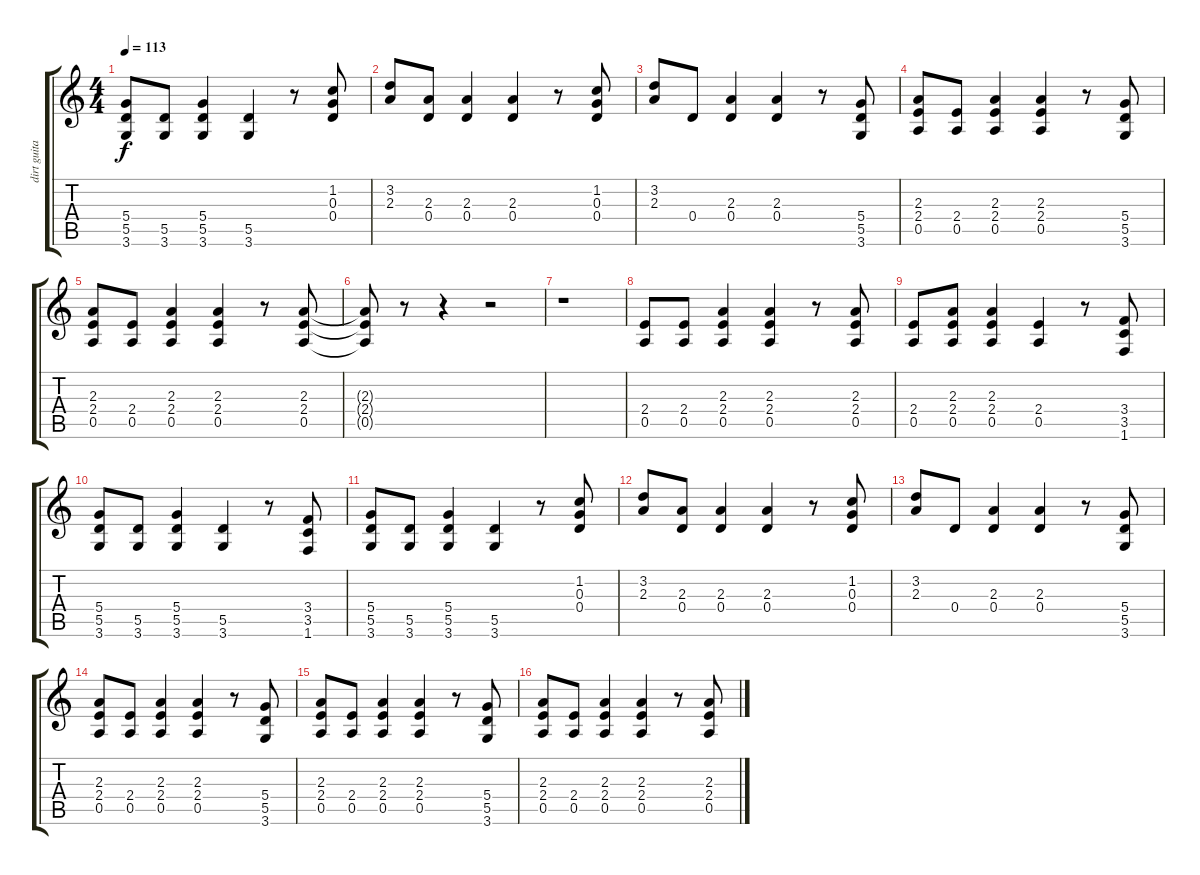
\track ("dirt guitar         " "dirt guita") {instrument overdrivenguitar}
\staff {score tabs}
\tuning (E4 B3 G3 D3 A2 E2) {hide}
\ts (4 4)
\tempo 113
\clef g2
\ks c
(5.4 5.5 3.6).8{dy f} (5.5 3.6).8 (5.4 5.5 3.6).4 (5.5 3.6).4 r.8 (1.2 0.3 0.4).8 |
(3.2 2.3).8 (2.3 0.4).8 (2.3 0.4).4 (2.3 0.4).4 r.8 (1.2 0.3 0.4).8 |
(3.2 2.3).8 0.4.8 (2.3 0.4).4 (2.3 0.4).4 r.8 (5.4 5.5 3.6).8 |
(2.3 2.4 0.5).8 (2.4 0.5).8 (2.3 2.4 0.5).4 (2.3 2.4 0.5).4 r.8 (5.4 5.5 3.6).8 |
(2.3 2.4 0.5).8 (2.4 0.5).8 (2.3 2.4 0.5).4 (2.3 2.4 0.5).4 r.8 (2.3 2.4 0.5).8 |
(2.3{t} 2.4{t} 0.5{t}).8 r.8 r.4 r.2 |
r.1 |
(2.4 0.5).8 (2.4 0.5).8 (2.3 2.4 0.5).4 (2.3 2.4 0.5).4 r.8 (2.3 2.4 0.5).8 |
(2.4 0.5).8 (2.3 2.4 0.5).8 (2.3 2.4 0.5).4 (2.4 0.5).4 r.8 (3.4 3.5 1.6).8 |
(5.4 5.5 3.6).8 (5.5 3.6).8 (5.4 5.5 3.6).4 (5.5 3.6).4 r.8 (3.4 3.5 1.6).8 |
(5.4 5.5 3.6).8 (5.5 3.6).8 (5.4 5.5 3.6).4 (5.5 3.6).4 r.8 (1.2 0.3 0.4).8 |
(3.2 2.3).8 (2.3 0.4).8 (2.3 0.4).4 (2.3 0.4).4 r.8 (1.2 0.3 0.4).8 |
(3.2 2.3).8 0.4.8 (2.3 0.4).4 (2.3 0.4).4 r.8 (5.4 5.5 3.6).8 |
(2.3 2.4 0.5).8 (2.4 0.5).8 (2.3 2.4 0.5).4 (2.3 2.4 0.5).4 r.8 (5.4 5.5 3.6).8 |
(2.3 2.4 0.5).8 (2.4 0.5).8 (2.3 2.4 0.5).4 (2.3 2.4 0.5).4 r.8 (5.4 5.5 3.6).8 |
(2.3 2.4 0.5).8 (2.4 0.5).8 (2.3 2.4 0.5).4 (2.3 2.4 0.5).4 r.8 (2.3 2.4 0.5).8
